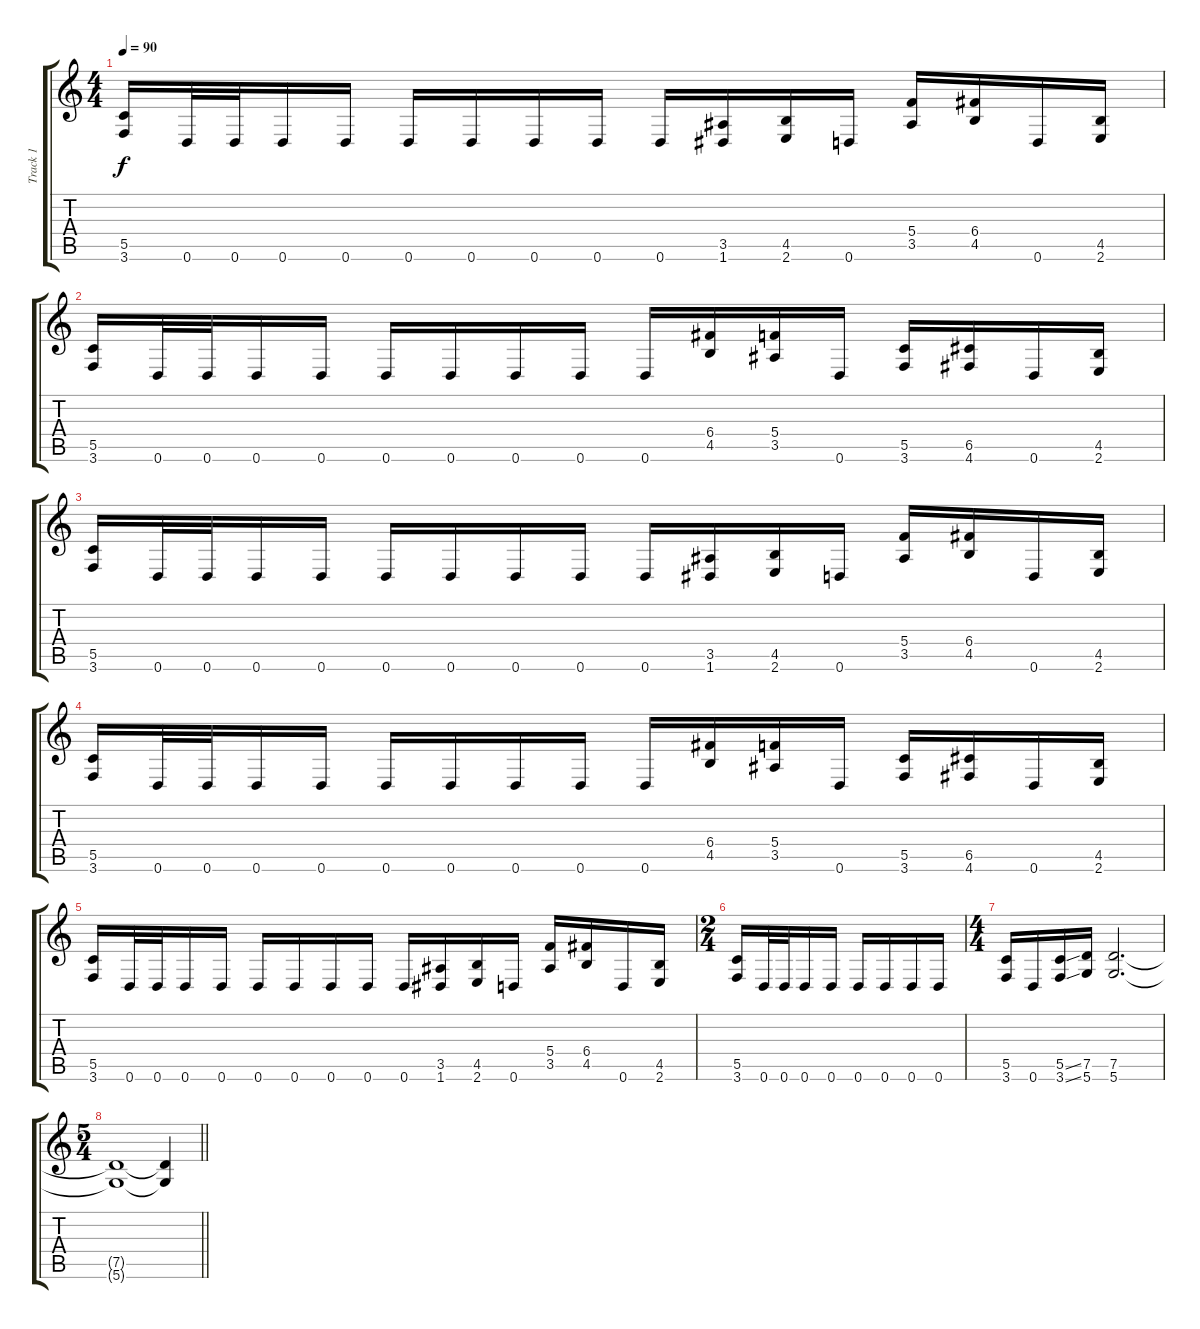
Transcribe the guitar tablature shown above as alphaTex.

\track ("Track 1" "Track 1") {instrument overdrivenguitar}
\staff {score tabs}
\tuning (D4 A3 F3 C3 G2 D2) {hide}
\ts (4 4)
\tempo 90
\clef g2
\ks c
(5.5 3.6).16{dy f} 0.6.32 0.6.32 0.6.16 0.6.16 0.6.16 0.6.16 0.6.16 0.6.16 0.6.16 (3.5 1.6).16 (4.5 2.6).16 0.6.16 (5.4 3.5).16 (6.4 4.5).16 0.6.16 (4.5 2.6).16 |
(5.5 3.6).16 0.6.32 0.6.32 0.6.16 0.6.16 0.6.16 0.6.16 0.6.16 0.6.16 0.6.16 (6.4 4.5).16 (5.4 3.5).16 0.6.16 (5.5 3.6).16 (6.5 4.6).16 0.6.16 (4.5 2.6).16 |
(5.5 3.6).16 0.6.32 0.6.32 0.6.16 0.6.16 0.6.16 0.6.16 0.6.16 0.6.16 0.6.16 (3.5 1.6).16 (4.5 2.6).16 0.6.16 (5.4 3.5).16 (6.4 4.5).16 0.6.16 (4.5 2.6).16 |
(5.5 3.6).16 0.6.32 0.6.32 0.6.16 0.6.16 0.6.16 0.6.16 0.6.16 0.6.16 0.6.16 (6.4 4.5).16 (5.4 3.5).16 0.6.16 (5.5 3.6).16 (6.5 4.6).16 0.6.16 (4.5 2.6).16 |
(5.5 3.6).16 0.6.32 0.6.32 0.6.16 0.6.16 0.6.16 0.6.16 0.6.16 0.6.16 0.6.16 (3.5 1.6).16 (4.5 2.6).16 0.6.16 (5.4 3.5).16 (6.4 4.5).16 0.6.16 (4.5 2.6).16 |
\ts (2 4)
(5.5 3.6).16 0.6.32 0.6.32 0.6.16 0.6.16 0.6.16 0.6.16 0.6.16 0.6.16 |
\ts (4 4)
(5.5 3.6).16 0.6.16 (5.5{ss} 3.6{ss}).16 (7.5 5.6).16 (7.5 5.6).2{d} |
\ts (5 4)
\barLineRight lightlight
(7.5{t} 5.6{t}).1 (7.5{t} 5.6{t}).4
